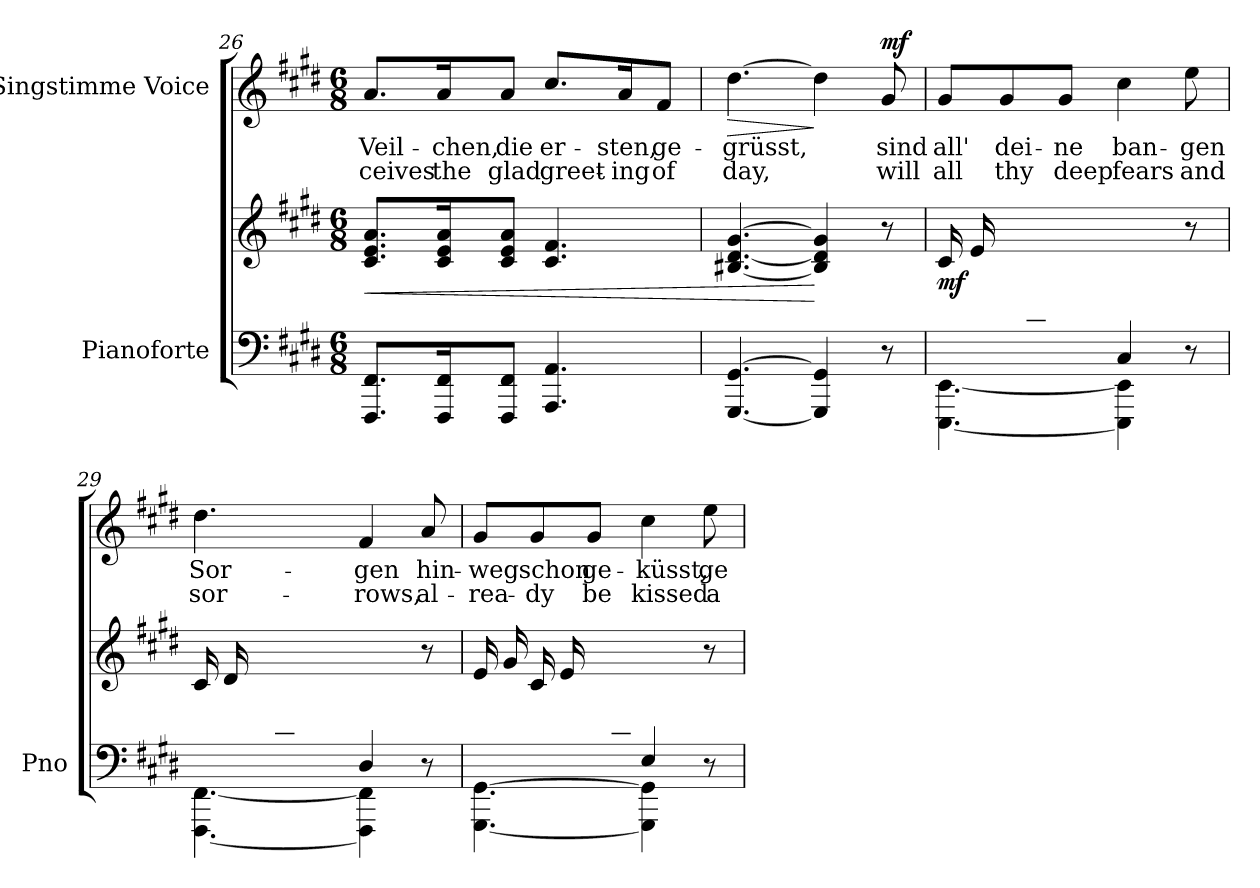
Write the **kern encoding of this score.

**kern	**kern	**dynam	**kern	**text	**text	**dynam
*part2	*part2	*part2	*part1	*part1	*part1	*part1
*staff3	*staff2	*staff2/3	*staff1	*staff1	*staff1	*staff1
*I"Pianoforte	*	*	*I"Singstimme Voice	*	*	*
*I'Pno	*	*	*	*	*	*
*clefF4	*clefG2	*	*clefG2	*	*	*
*k[f#c#g#d#]	*k[f#c#g#d#]	*	*k[f#c#g#d#]	*	*	*
*M6/8	*M6/8	*	*M6/8	*	*	*
=26	=26	=26	=26	=26	=26	=26
*^	*	*	*	*	*	*
!	!	!	!LO:HP:b	!	!LO:LY:b	!LO:LY:b	!
8.FFF#/ 8.FF#/L	4.ryy	8.c#/ 8.e/ 8.a/L	<	8.a/L	Veil-	-ceives	.
!	!	!	!	!	!LO:LY:b	!LO:LY:b	!
16FFF#/ 16FF#/K	.	16c#/ 16e/ 16a/K	.	16a/K	-chen,	the	.
!	!	!	!	!	!LO:LY:b	!LO:LY:b	!
8FFF#/ 8FF#/J	.	8c#/ 8e/ 8a/J	.	8a/J	die	glad	.
!	!	!	!	!	!LO:LY:b	!LO:LY:b	!
4.AAA/ 4.AA/	8ryy	4.c#/ 4.f#/	.	8.cc#/L	er-	greet-	.
.	8ryy	.	.	.	.	.	.
!	!	!	!	!	!LO:LY:b	!LO:LY:b	!
.	.	.	.	16a/K	-sten,	-ing	.
!	!	!	!	!	!LO:LY:b	!LO:LY:b	!
.	8ryy	.	.	8f#/J	ge-	of	.
=27	=27	=27	=27	=27	=27	=27	=27
!	!	!	!	!	!LO:LY:b	!LO:LY:b	!LO:HP:b
*v	*v	*	*	*	*	*	*
[4.GGG#/ [4.GG#/	[4.B#X/ [4.d#/ [4.g#/	.	[4.dd#\	-grüsst,	day,	>
4GGG#/] 4GG#/]	4B#/] 4d#/] 4g#/]	[	4dd#\]	.	.	]
!	!	!	!	!LO:LY:b	!LO:LY:b	!LO:DY:a
8r	8r	.	8g#/	sind	will	mf
!!LO:LB:g=z
=28	=28	=28	=28	=28	=28	=28
*^	*	*	*	*	*	*
!	!	!	!LO:DY:b	!	!LO:LY:b	!LO:LY:b	!
8ryy	[<4.EEE\ [<4.EE\	(16c#/LL	mf	8g#/L	all'	all	.
.	.	16e/	.	.	.	.	.
!	!	!	!	!	!LO:LY:b	!LO:LY:b	!
16G#/	.	2ryy	.	8g#/	dei-	thy	.
16c#/	.	.	.	.	.	.	.
!	!	!	!	!	!LO:LY:b	!LO:LY:b	!
16E/	.	.	.	8g#/J	-ne	deep	.
16G#/JJ	.	.	.	.	.	.	.
!	!	!	!	!	!LO:LY:b	!LO:LY:b	!
4C#/)	4EEE\] 4EE\]	.	.	4cc#\	ban-	fears	.
!	!	!	!	!	!LO:LY:b	!LO:LY:b	!
8ryy	8r	8r	.	8ee\	-gen	and	.
=29	=29	=29	=29	=29	=29	=29	=29
!	!	!	!	!	!LO:LY:b	!LO:LY:b	!
8ryy	[4.FFF#\ [<4.FF#\	(16c#/LL	.	4.dd#\	Sor-	sor-	.
.	.	16d#/	.	.	.	.	.
16A/	.	2ryy	.	.	.	.	.
16c#/	.	.	.	.	.	.	.
16F#/	.	.	.	.	.	.	.
16A/JJ	.	.	.	.	.	.	.
!	!	!	!	!	!LO:LY:b	!LO:LY:b	!
4D#/)	4FFF#\] 4FF#\]	.	.	4f#/	-gen	-rows,	.
!	!	!	!	!	!LO:LY:b	!LO:LY:b	!
8ryy	8r	8r	.	8a/	hin-	al-	.
=30	=30	=30	=30	=30	=30	=30	=30
!	!	!	!	!	!LO:LY:b	!LO:LY:b	!
4ryy	[<4.GGG#\ [<4.GG#\	(16e/LL	.	8g#/L	-weg	-rea-	.
.	.	16g#/	.	.	.	.	.
!	!	!	!	!	!LO:LY:b	!LO:LY:b	!
.	.	16c#/	.	8g#/	schon	-dy	.
.	.	16e/	.	.	.	.	.
!	!	!	!	!	!LO:LY:b	!LO:LY:b	!
16G#/	.	4.ryy	.	8g#/J	ge-	be	.
16c#/JJ	.	.	.	.	.	.	.
!	!	!	!	!	!LO:LY:b	!LO:LY:b	!
4E/)	4GGG#\] 4GG#\]	.	.	4cc#\	-küsst,	kissed	.
!	!	!	!	!	!LO:LY:b	!LO:LY:b	!
8ryy	8r	8r	.	8ee\	ge-	a-	.
*v	*v	*	*	*	*	*	*
=	=	=	=	=	=	=
*-	*-	*-	*-	*-	*-	*-
